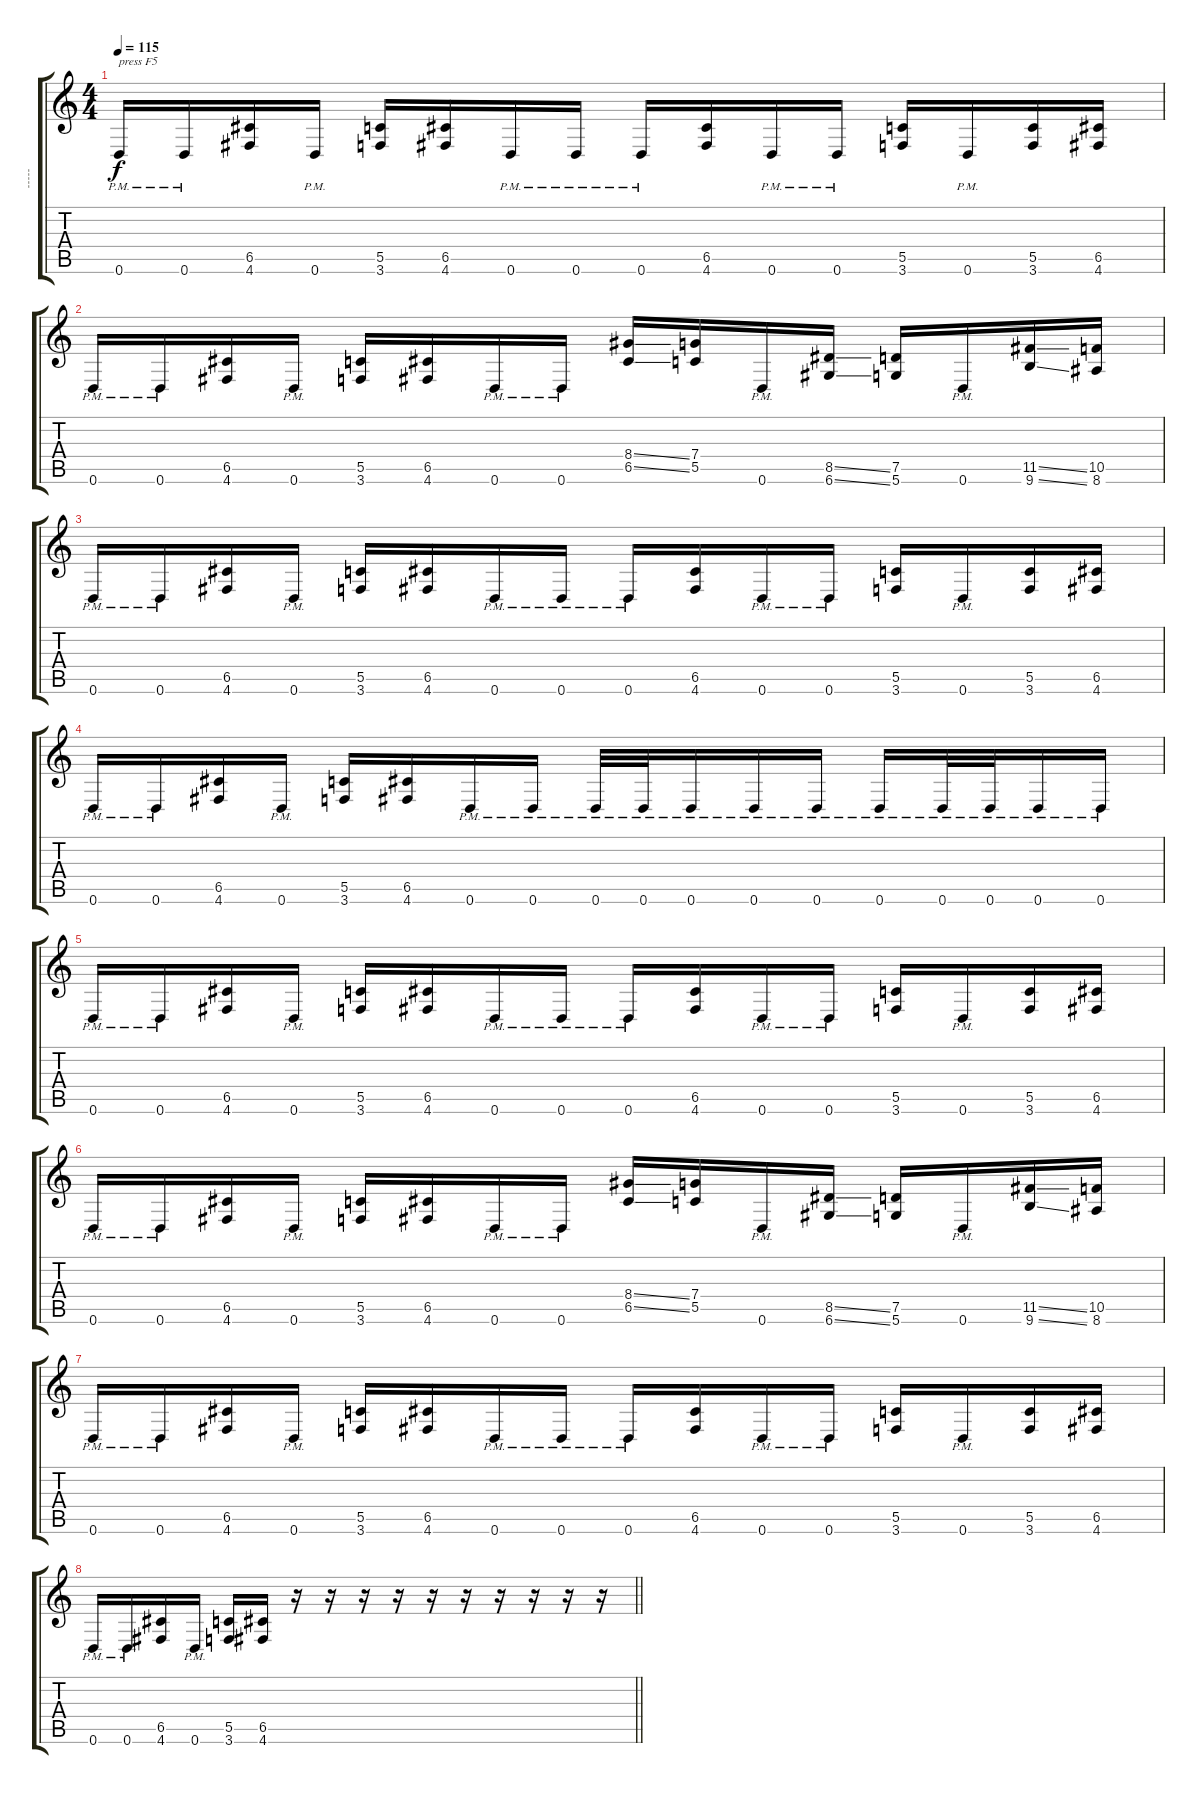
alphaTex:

\track ("-----" "-----") {instrument distortionguitar}
\staff {score tabs}
\tuning (D4 A3 F3 C3 G2 D2) {hide}
\ts (4 4)
\tempo 115
\clef g2
\ks c
0.6{pm}.16{txt "press F5" dy f instrument distortionguitar} 0.6{pm}.16 (6.5 4.6).16 0.6{pm}.16 (5.5 3.6).16 (6.5 4.6).16 0.6{pm}.16 0.6{pm}.16 0.6{pm}.16 (6.5 4.6).16 0.6{pm}.16 0.6{pm}.16 (5.5 3.6).16 0.6{pm}.16 (5.5 3.6).16 (6.5 4.6).16 |
0.6{pm}.16 0.6{pm}.16 (6.5 4.6).16 0.6{pm}.16 (5.5 3.6).16 (6.5 4.6).16 0.6{pm}.16 0.6{pm}.16 (8.4{ss} 6.5{ss}).16 (7.4 5.5).16 0.6{pm}.16 (8.5{ss} 6.6{ss}).16 (7.5 5.6).16 0.6{pm}.16 (11.5{ss} 9.6{ss}).16 (10.5 8.6).16 |
0.6{pm}.16 0.6{pm}.16 (6.5 4.6).16 0.6{pm}.16 (5.5 3.6).16 (6.5 4.6).16 0.6{pm}.16 0.6{pm}.16 0.6{pm}.16 (6.5 4.6).16 0.6{pm}.16 0.6{pm}.16 (5.5 3.6).16 0.6{pm}.16 (5.5 3.6).16 (6.5 4.6).16 |
0.6{pm}.16 0.6{pm}.16 (6.5 4.6).16 0.6{pm}.16 (5.5 3.6).16 (6.5 4.6).16 0.6{pm}.16 0.6{pm}.16 0.6{pm}.32 0.6{pm}.32 0.6{pm}.16 0.6{pm}.16 0.6{pm}.16 0.6{pm}.16 0.6{pm}.32 0.6{pm}.32 0.6{pm}.16 0.6{pm}.16 |
0.6{pm}.16 0.6{pm}.16 (6.5 4.6).16 0.6{pm}.16 (5.5 3.6).16 (6.5 4.6).16 0.6{pm}.16 0.6{pm}.16 0.6{pm}.16 (6.5 4.6).16 0.6{pm}.16 0.6{pm}.16 (5.5 3.6).16 0.6{pm}.16 (5.5 3.6).16 (6.5 4.6).16 |
0.6{pm}.16 0.6{pm}.16 (6.5 4.6).16 0.6{pm}.16 (5.5 3.6).16 (6.5 4.6).16 0.6{pm}.16 0.6{pm}.16 (8.4{ss} 6.5{ss}).16 (7.4 5.5).16 0.6{pm}.16 (8.5{ss} 6.6{ss}).16 (7.5 5.6).16 0.6{pm}.16 (11.5{ss} 9.6{ss}).16 (10.5 8.6).16 |
0.6{pm}.16 0.6{pm}.16 (6.5 4.6).16 0.6{pm}.16 (5.5 3.6).16 (6.5 4.6).16 0.6{pm}.16 0.6{pm}.16 0.6{pm}.16 (6.5 4.6).16 0.6{pm}.16 0.6{pm}.16 (5.5 3.6).16 0.6{pm}.16 (5.5 3.6).16 (6.5 4.6).16 |
\barLineRight lightlight
0.6{pm}.16 0.6{pm}.16 (6.5 4.6).16 0.6{pm}.16 (5.5 3.6).16 (6.5 4.6).16 r.16 r.16 r.16 r.16 r.16 r.16 r.16 r.16 r.16 r.16
